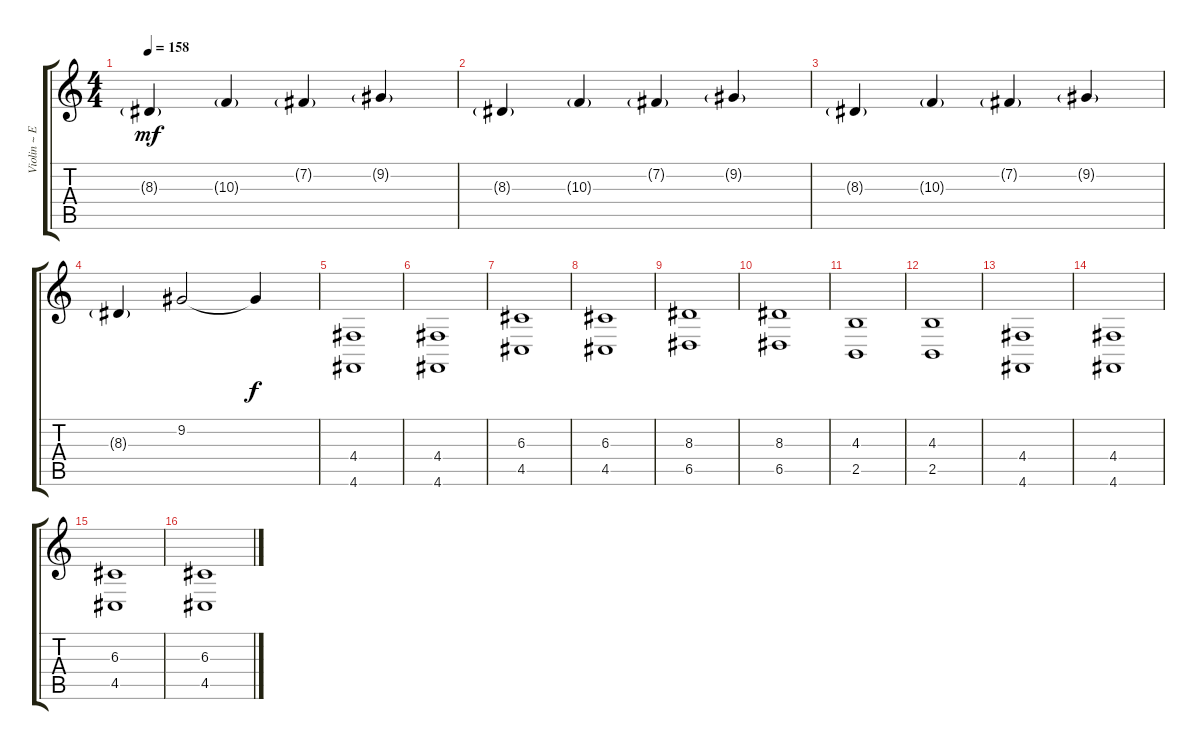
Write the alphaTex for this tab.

\track ("Violin ~ Effect" "Violin ~ E") {instrument stringensemble1}
\staff {score tabs}
\tuning (E4 B3 G3 D3 A2 D2) {hide}
\ts (4 4)
\tempo 158
\clef g2
\ks c
8.3{g}.4{dy mf} 10.3{g}.4 7.2{g}.4 9.2{g}.4 |
8.3{g}.4 10.3{g}.4 7.2{g}.4 9.2{g}.4 |
8.3{g}.4 10.3{g}.4 7.2{g}.4 9.2{g}.4 |
8.3{g}.4 9.2.2 9.2{t}.4{dy f} |
(4.4 4.6).1 |
(4.4 4.6).1 |
(6.3 4.5).1 |
(6.3 4.5).1 |
(8.3 6.5).1 |
(8.3 6.5).1 |
(4.3 2.5).1 |
(4.3 2.5).1 |
(4.4 4.6).1 |
(4.4 4.6).1 |
(6.3 4.5).1 |
(6.3 4.5).1
